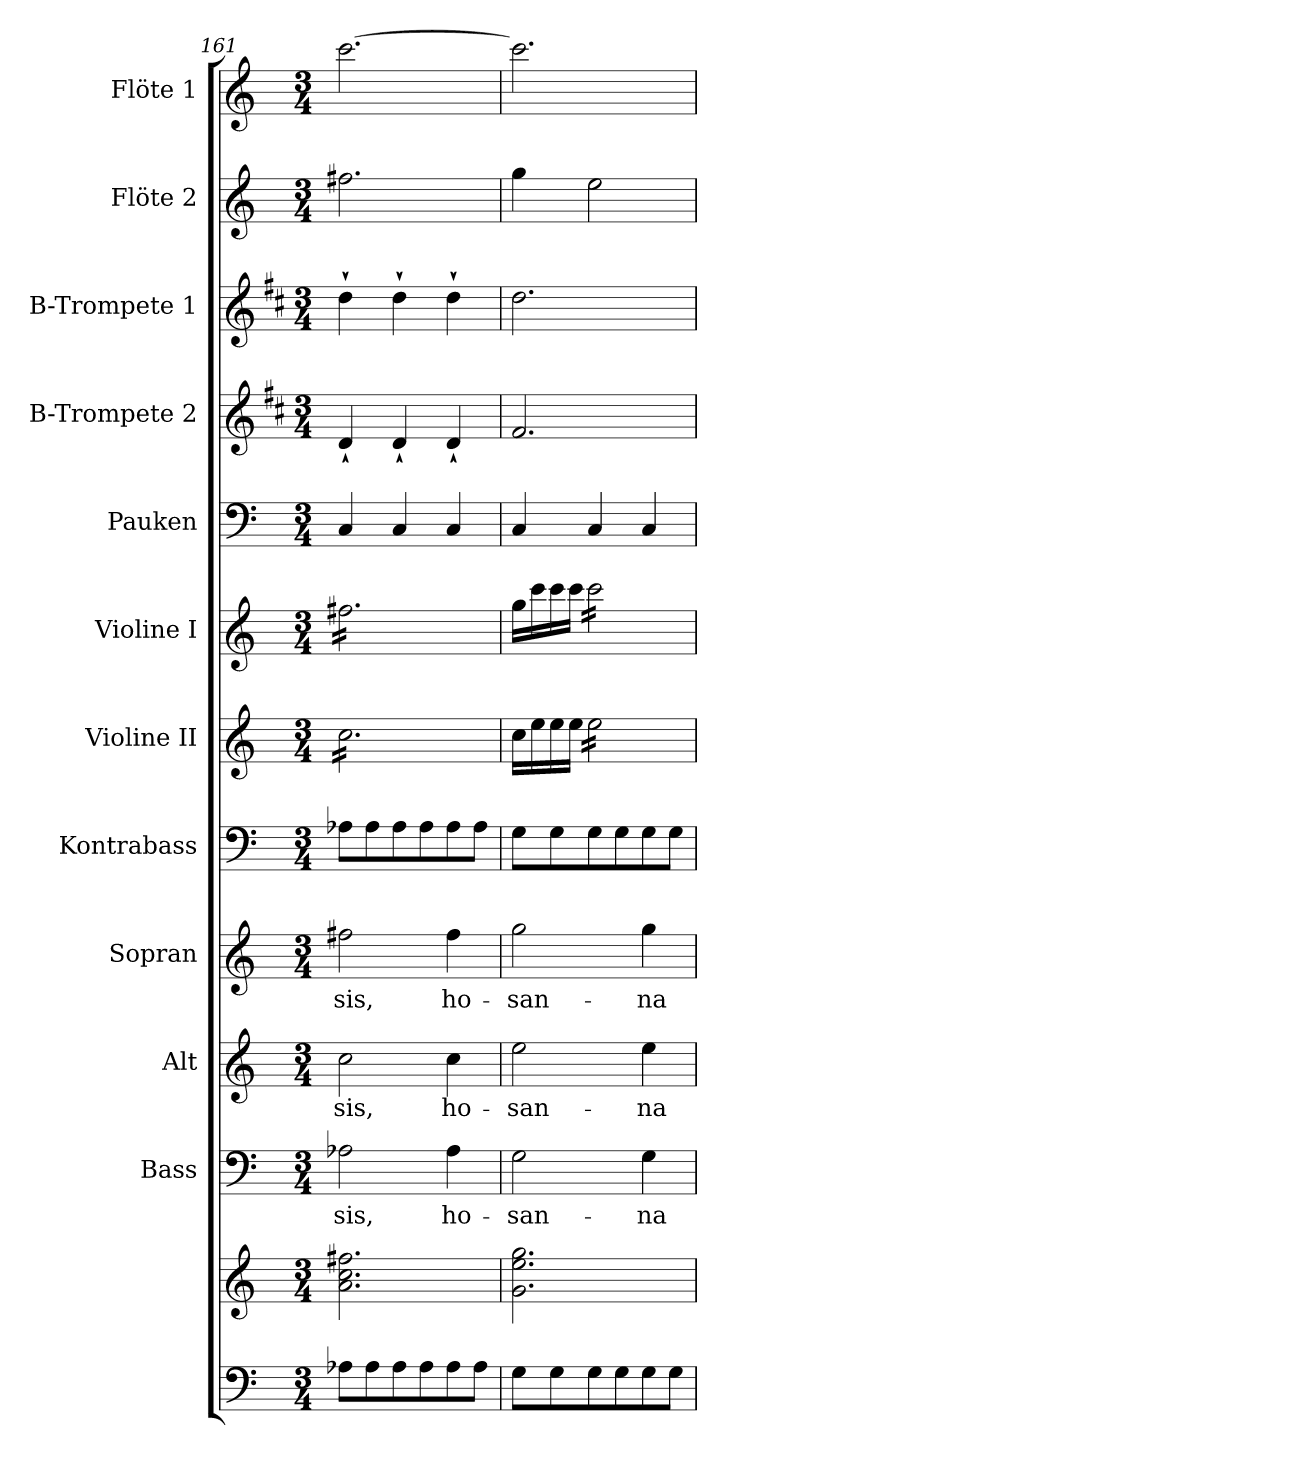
**kern	**kern	**kern	**text	**kern	**text	**kern	**text	**kern	**kern	**kern	**kern	**kern	**kern	**kern	**kern
*part12	*part12	*part11	*part11	*part10	*part10	*part9	*part9	*part8	*part7	*part6	*part5	*part4	*part3	*part2	*part1
*staff13	*staff12	*staff11	*staff11	*staff10	*staff10	*staff9	*staff9	*staff8	*staff7	*staff6	*staff5	*staff4	*staff3	*staff2	*staff1
*	*	*I"Bass	*	*I"Alt	*	*I"Sopran	*	*I"Kontrabass	*I"Violine II	*I"Violine I	*I"Pauken	*I"B-Trompete 2	*I"B-Trompete 1	*I"Flöte 2	*I"Flöte 1
*	*	*I'B.	*	*I'A.	*	*I'S.	*	*I'Kb.	*I'Vl. II	*I'Vl. I	*I'Pk.	*I'B Trp. 2	*I'B Trp. 1	*I'Fl. 2	*I'Fl. 1
!!LO:PB:g=z
*clefF4	*clefG2	*clefF4	*	*clefG2	*	*clefG2	*	*clefF4	*clefG2	*clefG2	*clefF4	*clefG2	*clefG2	*clefG2	*clefG2
*	*	*	*	*	*	*	*	*ITrd7c12	*	*	*	*ITrd1c2	*ITrd1c2	*	*
*k[]	*k[]	*k[]	*	*k[]	*	*k[]	*	*k[]	*k[]	*k[]	*k[]	*k[]	*k[]	*k[]	*k[]
*C:	*C:	*C:	*	*C:	*	*C:	*	*C:	*C:	*C:	*C:	*C:	*C:	*C:	*C:
*M3/4	*M3/4	*M3/4	*	*M3/4	*	*M3/4	*	*M3/4	*M3/4	*M3/4	*M3/4	*M3/4	*M3/4	*M3/4	*M3/4
=161	=161	=161	=161	=161	=161	=161	=161	=161	=161	=161	=161	=161	=161	=161	=161
!	!	!	!LO:LY:b	!	!LO:LY:b	!	!LO:LY:b	!	!	!	!	!	!	!	!
*	*	*	*	*	*	*	*	*	*tremolo	*	*	*	*	*	*
*	*	*	*	*	*	*	*	*	*	*tremolo	*	*	*	*	*
8A-X\L	2.a\ 2.cc\ 2.ff#X\	2A-X\	-sis,	2cc\	-sis,	2ff#X\	-sis,	8AA-X\L	16cc\LL	16ff#X\LL	4C/	4c`</	4cc`>\	2.ff#X\	[2.ccc\
.	.	.	.	.	.	.	.	.	16cc\	16ff#X\	.	.	.	.	.
8A-\	.	.	.	.	.	.	.	8AA-\	16cc\	16ff#X\	.	.	.	.	.
.	.	.	.	.	.	.	.	.	16cc\	16ff#X\	.	.	.	.	.
8A-\	.	.	.	.	.	.	.	8AA-\	16cc\	16ff#X\	4C/	4c`</	4cc`>\	.	.
.	.	.	.	.	.	.	.	.	16cc\	16ff#X\	.	.	.	.	.
8A-\	.	.	.	.	.	.	.	8AA-\	16cc\	16ff#X\	.	.	.	.	.
.	.	.	.	.	.	.	.	.	16cc\	16ff#X\	.	.	.	.	.
!	!	!	!LO:LY:b	!	!LO:LY:b	!	!LO:LY:b	!	!	!	!	!	!	!	!
8A-\	.	4A-\	ho-	4cc\	ho-	4ff#\	ho-	8AA-\	16cc\	16ff#X\	4C/	4c`</	4cc`>\	.	.
.	.	.	.	.	.	.	.	.	16cc\	16ff#X\	.	.	.	.	.
8A-\J	.	.	.	.	.	.	.	8AA-\J	16cc\	16ff#X\	.	.	.	.	.
.	.	.	.	.	.	.	.	.	16cc\JJ	16ff#X\JJ	.	.	.	.	.
*	*	*	*	*	*	*	*	*	*	*Xtremolo	*	*	*	*	*
*	*	*	*	*	*	*	*	*	*Xtremolo	*	*	*	*	*	*
=162	=162	=162	=162	=162	=162	=162	=162	=162	=162	=162	=162	=162	=162	=162	=162
!	!	!	!LO:LY:b	!	!LO:LY:b	!	!LO:LY:b	!	!	!	!	!	!	!	!
8G\L	2.g\ 2.ee\ 2.gg\	2G\	-san-	2ee\	-san-	2gg\	-san-	8GG\L	16cc\LL	16gg\LL	4C/	2.e/	2.cc\	4gg\	2.ccc\]
.	.	.	.	.	.	.	.	.	16ee\	16ccc\	.	.	.	.	.
8G\	.	.	.	.	.	.	.	8GG\	16ee\	16ccc\	.	.	.	.	.
.	.	.	.	.	.	.	.	.	16ee\JJ	16ccc\JJ	.	.	.	.	.
*	*	*	*	*	*	*	*	*	*tremolo	*	*	*	*	*	*
*	*	*	*	*	*	*	*	*	*	*tremolo	*	*	*	*	*
8G\	.	.	.	.	.	.	.	8GG\	16ee\LL	16ccc\LL	4C/	.	.	2ee\	.
.	.	.	.	.	.	.	.	.	16ee\	16ccc\	.	.	.	.	.
8G\	.	.	.	.	.	.	.	8GG\	16ee\	16ccc\	.	.	.	.	.
.	.	.	.	.	.	.	.	.	16ee\	16ccc\	.	.	.	.	.
!	!	!	!LO:LY:b	!	!LO:LY:b	!	!LO:LY:b	!	!	!	!	!	!	!	!
8G\	.	4G\	-na	4ee\	-na	4gg\	-na	8GG\	16ee\	16ccc\	4C/	.	.	.	.
.	.	.	.	.	.	.	.	.	16ee\	16ccc\	.	.	.	.	.
8G\J	.	.	.	.	.	.	.	8GG\J	16ee\	16ccc\	.	.	.	.	.
.	.	.	.	.	.	.	.	.	16ee\JJ	16ccc\JJ	.	.	.	.	.
*	*	*	*	*	*	*	*	*	*	*Xtremolo	*	*	*	*	*
*	*	*	*	*	*	*	*	*	*Xtremolo	*	*	*	*	*	*
=	=	=	=	=	=	=	=	=	=	=	=	=	=	=	=
*-	*-	*-	*-	*-	*-	*-	*-	*-	*-	*-	*-	*-	*-	*-	*-
